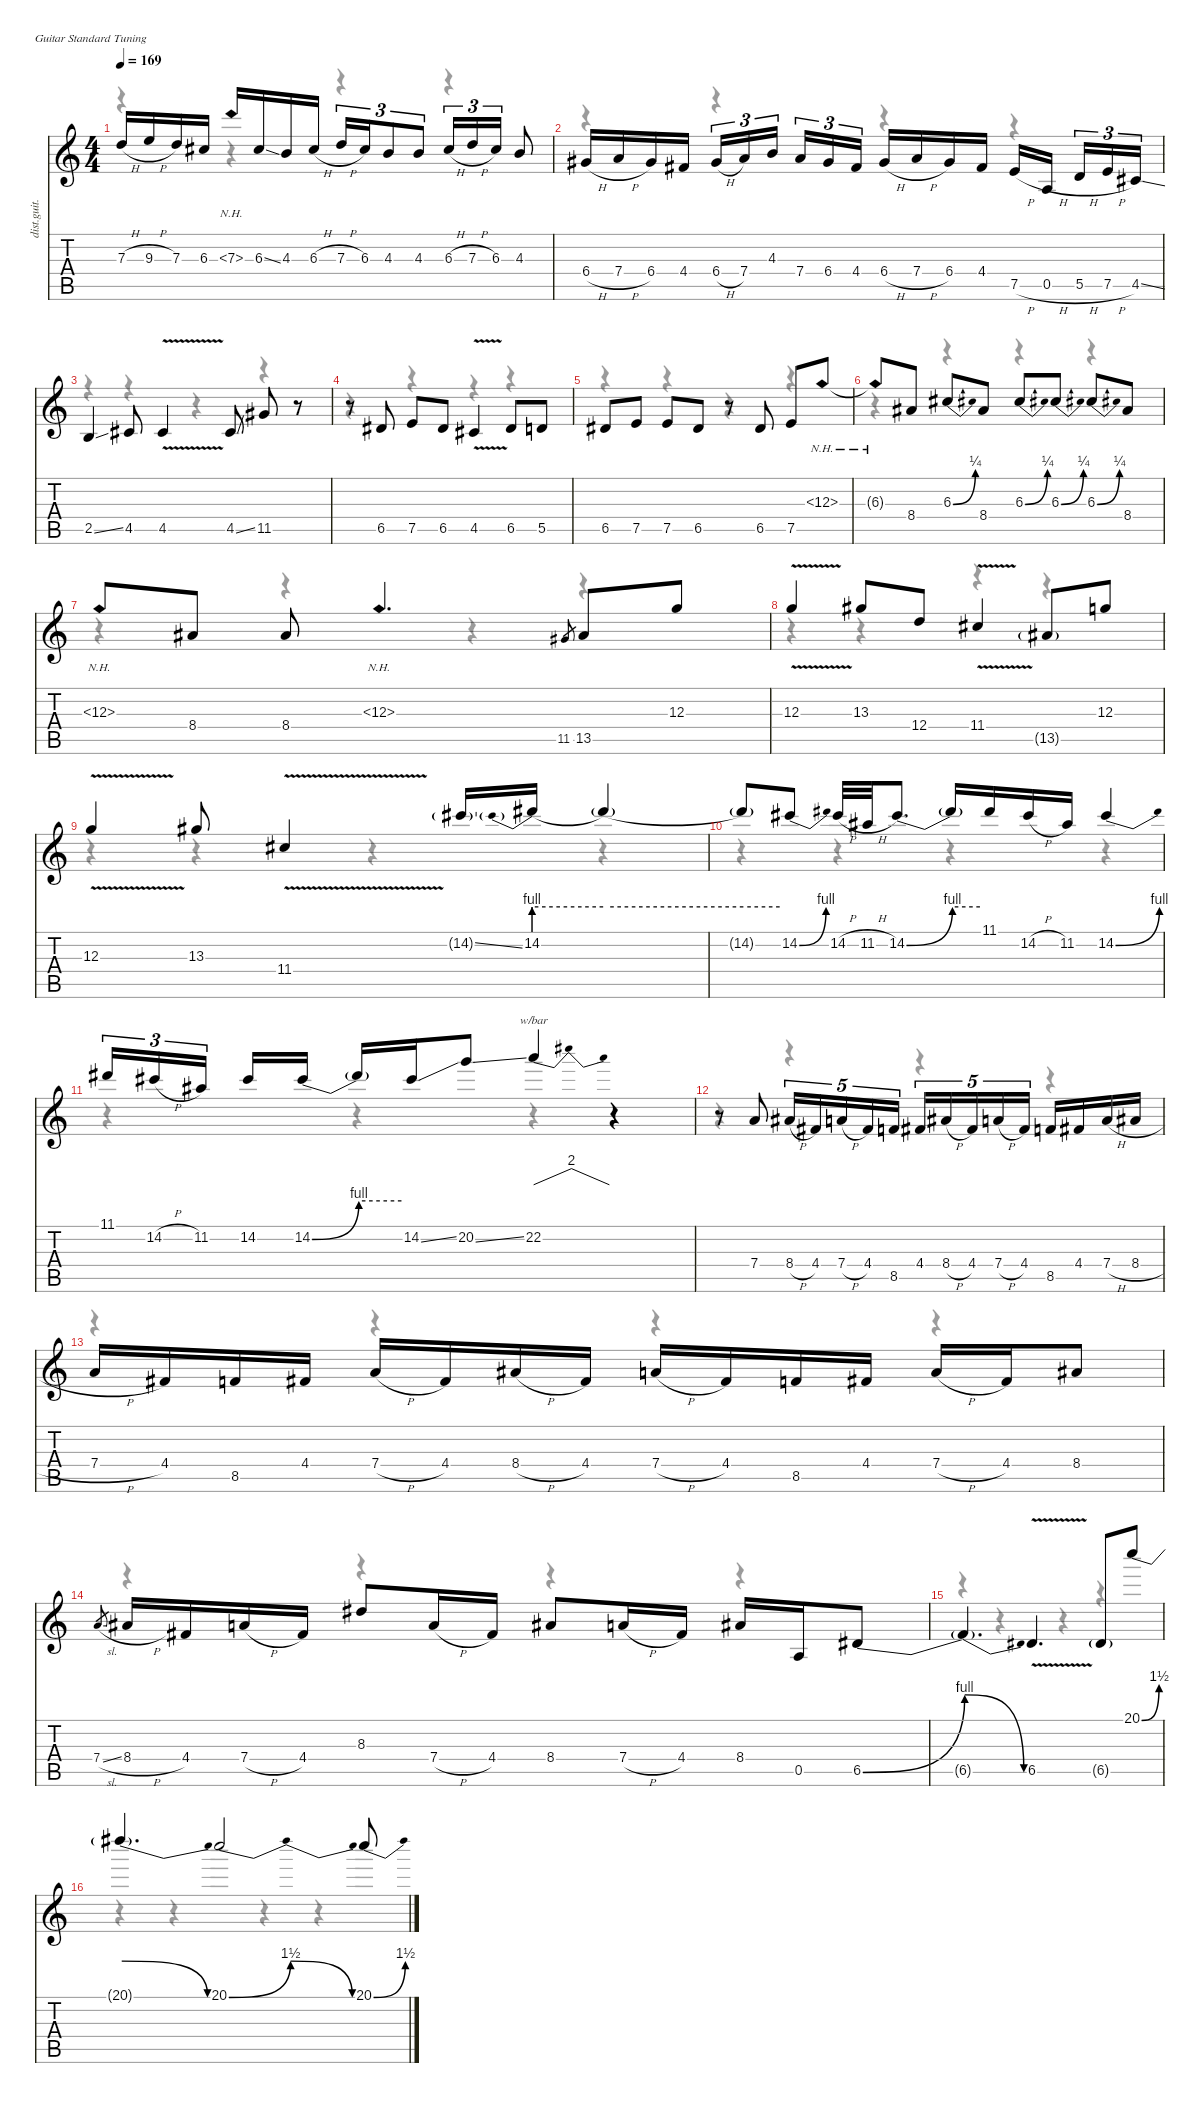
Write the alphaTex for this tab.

\defaultSystemsLayout 4
\hideDynamics
\bracketExtendMode nobrackets
\otherSystemsTrackNameOrientation horizontal
\track ("Lead" "dist.guit.") {instrument distortionguitar}
\staff {score tabs}
\tuning (E4 B3 G3 D3 A2 E2)
\voice
\ts (4 4)
\tempo 169
\clef g2
\ks c
7.3{h}.16{dy f beam Up} 9.3{h}.16{beam Up} 7.3.16{beam Up} 6.3{acc #}.16{beam Up} 7.3{nh}.16{dy mp beam Up} 6.3{ss acc #}.16{dy f beam Up} 4.3.16{beam Up} 6.3{h acc #}.16{beam Up} 7.3{h}.16{tu (3 2) beam Up} 6.3{acc #}.16{tu (3 2) beam Up} 4.3.8{tu (3 2) beam Up} 4.3.8{tu (3 2) beam Up} 6.3{h acc #}.16{tu (3 2) beam Up} 7.3{h}.16{tu (3 2) beam Up} 6.3{acc #}.16{tu (3 2) beam Up} 4.3.8{beam Up} |
6.4{h acc #}.16{beam Up} 7.4{h}.16{beam Up} 6.4{acc #}.16{beam Up} 4.4{acc #}.16{beam Up} 6.4{h acc #}.16{tu (3 2) beam Up} 7.4.16{tu (3 2) beam Up} 4.3.16{tu (3 2) beam Up} 7.4.16{tu (3 2) beam Up} 6.4{acc #}.16{tu (3 2) beam Up} 4.4{acc #}.16{tu (3 2) beam Up} 6.4{h acc #}.16{beam Up} 7.4{h}.16{beam Up} 6.4{acc #}.16{beam Up} 4.4{acc #}.16{beam Up} 7.5{h}.16{beam Up} 0.5{h}.16{beam Up} 5.5{h}.16{tu (3 2) beam Up} 7.5{h}.16{tu (3 2) beam Up} 4.5{ss acc #}.16{tu (3 2) beam Up} |
2.5{ss}.4{dy ff beam Up} 4.5{acc #}.8{beam Up} 4.5{v acc #}.4{beam Up} 4.5{ss acc #}.8{dy f beam Up} 11.5{acc #}.8{beam Up} r.8{beam Up} |
r.8{beam Up} 6.5{acc #}.8{beam Up} 7.5.8{beam Up} 6.5{acc #}.8{beam Up} 4.5{v acc #}.4{beam Up} 6.5{acc #}.8{beam Up} 5.5.8{beam Up} |
6.5{acc #}.8{beam Up} 7.5.8{beam Up} 7.5.8{beam Up} 6.5{acc #}.8{dy ff beam Up} r.8{beam Up} 6.5{acc #}.8{dy f beam Up} 7.5.8{beam Up} 6.3{nh acc #}.8{beam Up} |
6.3{nh t acc #}.8{beam Up} 8.4{acc #}.8{beam Up} 6.3{be (bend 0 0 60 1) acc #}.8{beam Up} 8.4{acc #}.8{beam Up} 6.3{be (bend 0 0 60 1) acc #}.8{beam Up} 6.3{be (bend 0 0 60 1) acc #}.8{beam Up} 6.3{be (bend 0 0 60 1) acc #}.8{beam Up} 8.4{acc #}.8{beam Up} |
6.3{nh acc #}.8{beam Up} 8.4{acc #}.8{beam Up} 8.4{acc #}.8{beam Up} 6.3{nh acc #}.4{d beam Up} 11.5{acc #}.8{gr dy mf beam Up} 13.5{acc #}.8{dy f beam Up} 12.3.8{beam Up} |
12.3{v}.4{beam Up} 13.3{acc #}.8{beam Up} 12.4.8{beam Up} 11.4{v acc #}.4{beam Up} 13.5{g acc #}.8{dy mf beam Up} 12.3.8{dy f beam Up} |
12.3{v}.4{beam Up} 13.3{acc #}.8{beam Up} 11.4{v acc #}.4{beam Up} 14.2{ss g acc #}.16{dy mf beam Up} 14.2{be (prebend 0 4 60 4)}.16{dy ff beam Up} 14.2{be (hold 0 4 60 4) t}.4{dy f beam Up} |
14.2{be (hold 0 4 60 4) t}.8{beam Up} 14.2{be (bend 0 0 30 4) acc #}.8{dy ff beam Up} 14.2{h acc #}.32{dy f beam Up} 11.2{h acc #}.32{beam Up} 14.2{be (bend 0 0 60 4) acc #}.8{d dy ff beam Up} 14.2{be (hold 0 4 60 4) t}.16{dy f beam Up} 11.1{acc #}.16{beam Up} 14.2{h acc #}.16{beam Up} 11.2{acc #}.16{beam Up} 14.2{be (bend 0 0 30 4) acc #}.4{dy ff beam Up} |
11.1{acc #}.16{tu (3 2) dy f beam Up} 14.2{h acc #}.16{tu (3 2) beam Up} 11.2{acc #}.16{tu (3 2) beam Up} 14.2{acc #}.16{beam Up} 14.2{be (bend 0 0 60 4) acc #}.16{dy ff beam Up} 14.2{be (hold 0 4 60 4) t}.16{dy f beam Up} 14.2{ss acc #}.16{beam Up} 20.2{ss}.8{dy ff beam Up} 22.2.4{tbe (dip default 0 0 30 8 60 0) beam Up} r.4{beam Up} |
r.8{beam Up} 7.4.8{dy f beam Up} 8.4{h acc #}.16{tu (5 4) beam Up} 4.4{acc #}.16{tu (5 4) beam Up} 7.4{h}.16{tu (5 4) beam Up} 4.4{acc #}.16{tu (5 4) beam Up} 8.5.16{tu (5 4) beam Up} 4.4{acc #}.16{tu (5 4) beam Up} 8.4{h acc #}.16{tu (5 4) beam Up} 4.4{acc #}.16{tu (5 4) beam Up} 7.4{h}.16{tu (5 4) beam Up} 4.4{acc #}.16{tu (5 4) beam Up} 8.5.16{beam Up} 4.4{acc #}.16{beam Up} 7.4{h}.16{beam Up} 8.4{h acc #}.16{beam Up} |
7.4{h}.16{beam Up} 4.4{acc #}.16{beam Up} 8.5.16{beam Up} 4.4{acc #}.16{beam Up} 7.4{h}.16{beam Up} 4.4{acc #}.16{beam Up} 8.4{h acc #}.16{beam Up} 4.4{acc #}.16{beam Up} 7.4{h}.16{beam Up} 4.4{acc #}.16{beam Up} 8.5.16{beam Up} 4.4{acc #}.16{beam Up} 7.4{h}.16{beam Up} 4.4{acc #}.16{beam Up} 8.4{acc #}.8{beam Up} |
7.4{sl}.8{gr dy mf beam Up} 8.4{h acc #}.16{dy f beam Up} 4.4{acc #}.16{beam Up} 7.4{h}.16{beam Up} 4.4{acc #}.16{beam Up} 8.3{acc #}.8{beam Up} 7.4{h}.16{beam Up} 4.4{acc #}.16{beam Up} 8.4{acc #}.8{beam Up} 7.4{h}.16{beam Up} 4.4{acc #}.16{beam Up} 8.4{acc #}.16{beam Up} 0.5.16{beam Up} 6.5{be (bend 0 0 60 4) acc #}.8{dy ff beam Up} |
6.5{be (release 0 4 60 0) t}.4{d dy f beam Up} 6.5{v acc #}.4{d beam Up} 6.5{g acc #}.8{dy mf beam Up} 20.1{be (bend 0 0 60 6)}.8{dy ff beam Up} |
20.1{be (release 0 6 60 0) t}.4{d dy f beam Up} 20.1{be (bendrelease 0 0 15 6 30 6 45 0)}.2{dy ff beam Up} 20.1{be (bend 0 0 60 6)}.8{beam Up}
\voice
\clef g2
\ottava regular
\simile none
\ks c
r.4{dy mf beam Down} r.4{beam Down} r.4{beam Down} r.4{beam Down} |
r.4{beam Down} r.4{beam Down} r.4{beam Down} r.4{beam Down} |
r.4{beam Down} r.4{beam Down} r.4{beam Down} r.4{beam Down} |
r.4{beam Down} r.4{beam Down} r.4{beam Down} r.4{beam Down} |
r.4{beam Down} r.4{beam Down} r.4{beam Down} r.4{beam Down} |
r.4{beam Down} r.4{beam Down} r.4{beam Down} r.4{beam Down} |
r.4{beam Down} r.4{beam Down} r.4{beam Down} r.4{beam Down} |
r.4{beam Down} r.4{beam Down} r.4{beam Down} r.4{beam Down} |
r.4{beam Down} r.4{beam Down} r.4{beam Down} r.4{beam Down} |
r.4{beam Down} r.4{beam Down} r.4{beam Down} r.4{beam Down} |
r.4{beam Down} r.4{beam Down} r.4{beam Down} r.4{beam Down} |
r.4{beam Down} r.4{beam Down} r.4{beam Down} r.4{beam Down} |
r.4{beam Down} r.4{beam Down} r.4{beam Down} r.4{beam Down} |
r.4{beam Down} r.4{beam Down} r.4{beam Down} r.4{beam Down} |
r.4{beam Down} r.4{beam Down} r.4{beam Down} r.4{beam Down} |
r.4{beam Down} r.4{beam Down} r.4{beam Down} r.4{beam Down}
